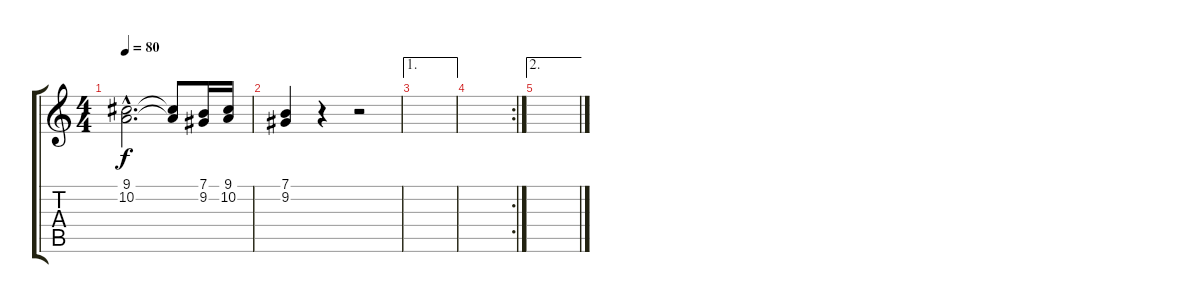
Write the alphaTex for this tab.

\track "" {instrument reedorgan}
\staff {score tabs}
\tuning (E4 B3 G3 D3 A2 E2) {hide}
\ts (4 4)
\tempo 80
\clef g2
\ks c
(9.1{hac} 10.2{hac}).2{d dy f} (9.1{t} 10.2{t}).8 (7.1 9.2).16 (9.1 10.2).16 |
(7.1 9.2).4 r.4 r.2 |
\ae 1
|
\rc 2
|
\ae 2
